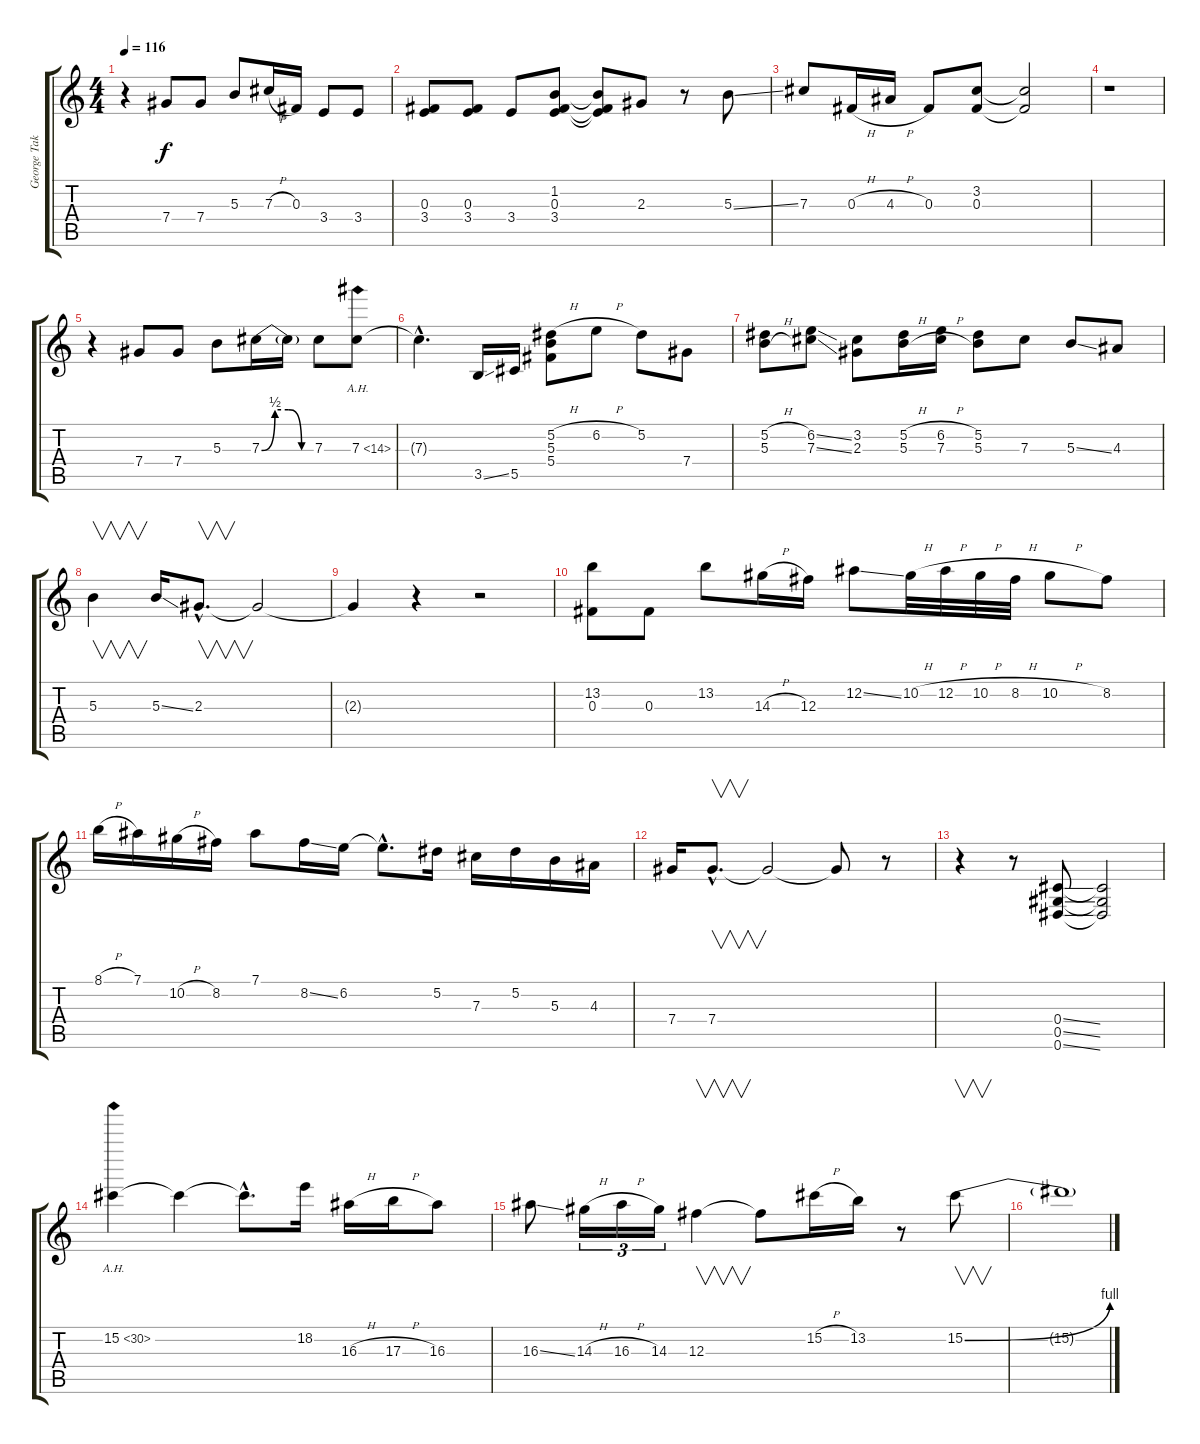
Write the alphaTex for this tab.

\track ("George Takin' it Easy  :)" "George Tak") {instrument overdrivenguitar}
\staff {score tabs}
\tuning (Eb4 Bb3 Gb3 Db3 Ab2 Eb2) {hide}
\ts (4 4)
\tempo 116
\clef g2
\ks c
r.4{dy f} 7.4.8 7.4.8 5.3.8 7.3{h}.16 0.3.16 3.4.8 3.4.8 |
(0.3 3.4).8 (0.3 3.4).8 3.4.8 (1.2 0.3 3.4).8 (1.2{t} 0.3{t} 3.4{t}).8 2.3.8 r.8 5.3{ss}.8 |
7.3.8 0.3{h}.16 4.3{h}.16 0.3.8 (3.2 0.3).8 (3.2{t} 0.3{t}).2 |
r.1 |
r.4 7.4.8 7.4.8 5.3.8 7.3{be (custom 0 0 15 2 30 2 45 0 60 0)}.16 7.3{t}.16 7.3.8 7.3{ah 7}.8 |
7.3{hac t}.4{d} 3.5{ss}.16 5.5.16 (5.2{h} 5.3 5.4).8 6.2{h}.8 5.2.8 7.4.8 |
(5.2{h} 5.3{h}).8 (6.2{ss} 7.3{ss}).8 (3.2 2.3).8 (5.2{h} 5.3{h}).16 (6.2{h} 7.3{h}).16 (5.2 5.3).8 7.3.8 5.3{ss}.8 4.3.8 |
5.3.4{v} 5.3{ss}.16 2.3{hac}.8{v d} 2.3{t}.2 |
2.3{t}.4 r.4 r.2 |
(13.2 0.3).8 0.3.8 13.2.8 14.3{h}.16 12.3.16 12.2{ss}.8 10.2{h}.32 12.2{h}.32 10.2{h}.32 8.2{h}.32 10.2{h}.8 8.2.8 |
8.1{h}.16 7.1.16 10.2{h}.16 8.2.16 7.1.8 8.2{ss}.16 6.2.16 6.2{hac t}.8{d} 5.2.16 7.3.16 5.2.16 5.3.16 4.3.16 |
7.4.16 7.4{hac}.8{v d} 7.4{t}.2 7.4{t}.8 r.8 |
r.4 r.8 (0.4{ss} 0.5{ss} 0.6{ss}).8 (0.4{t} 0.5{t} 0.6{t}).2 |
15.2{ah 15}.4 15.2{t}.4 15.2{hac t}.8{d} 18.2.16 16.3{h}.16 17.3{h}.16 16.3.8 |
16.3{ss}.8 14.3{h}.16{tu (3 2)} 16.3{h}.16{tu (3 2)} 14.3.16{tu (3 2)} 12.3.4{v} 12.3{t}.8 15.2{h}.16 13.2.16 r.8 15.2{be (bend 0 0 60 4)}.8{v} |
15.2{t}.1
